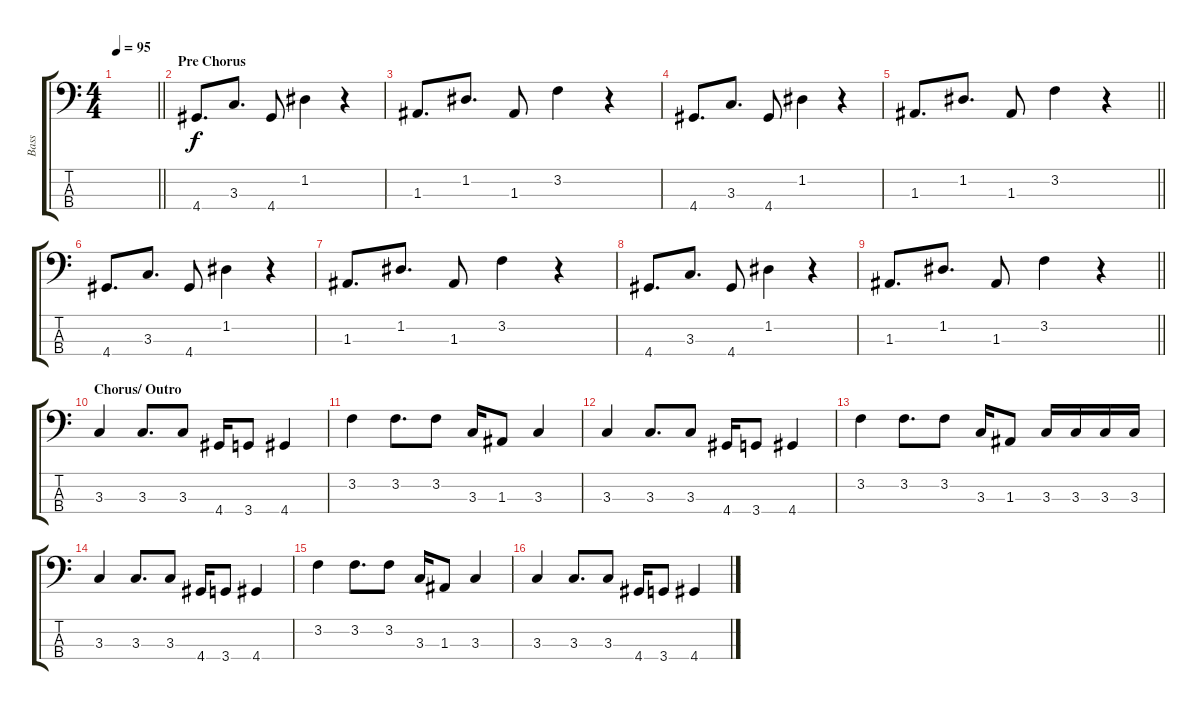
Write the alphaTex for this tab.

\track ("Bass" "Bass") {instrument electricbassfinger}
\staff {score tabs}
\tuning (G2 D2 A1 E1) {hide}
\ts (4 4)
\tempo 95
\clef f4
\barLineRight lightlight
\ks c
|
\section ("" "Pre Chorus")
4.4.8{d} 3.3.8{d} 4.4.8 1.2.4 r.4 |
1.3.8{d} 1.2.8{d} 1.3.8 3.2.4 r.4 |
4.4.8{d} 3.3.8{d} 4.4.8 1.2.4 r.4 |
\barLineRight lightlight
1.3.8{d} 1.2.8{d} 1.3.8 3.2.4 r.4 |
4.4.8{d} 3.3.8{d} 4.4.8 1.2.4 r.4 |
1.3.8{d} 1.2.8{d} 1.3.8 3.2.4 r.4 |
4.4.8{d} 3.3.8{d} 4.4.8 1.2.4 r.4 |
\barLineRight lightlight
1.3.8{d} 1.2.8{d} 1.3.8 3.2.4 r.4 |
\section ("" "Chorus/ Outro")
3.3.4 3.3.8{d} 3.3.8 4.4.16 3.4.8 4.4.4 |
3.2.4 3.2.8{d} 3.2.8 3.3.16 1.3.8 3.3.4 |
3.3.4 3.3.8{d} 3.3.8 4.4.16 3.4.8 4.4.4 |
3.2.4 3.2.8{d} 3.2.8 3.3.16 1.3.8 3.3.16 3.3.16 3.3.16 3.3.16 |
3.3.4 3.3.8{d} 3.3.8 4.4.16 3.4.8 4.4.4 |
3.2.4 3.2.8{d} 3.2.8 3.3.16 1.3.8 3.3.4 |
3.3.4 3.3.8{d} 3.3.8 4.4.16 3.4.8 4.4.4
